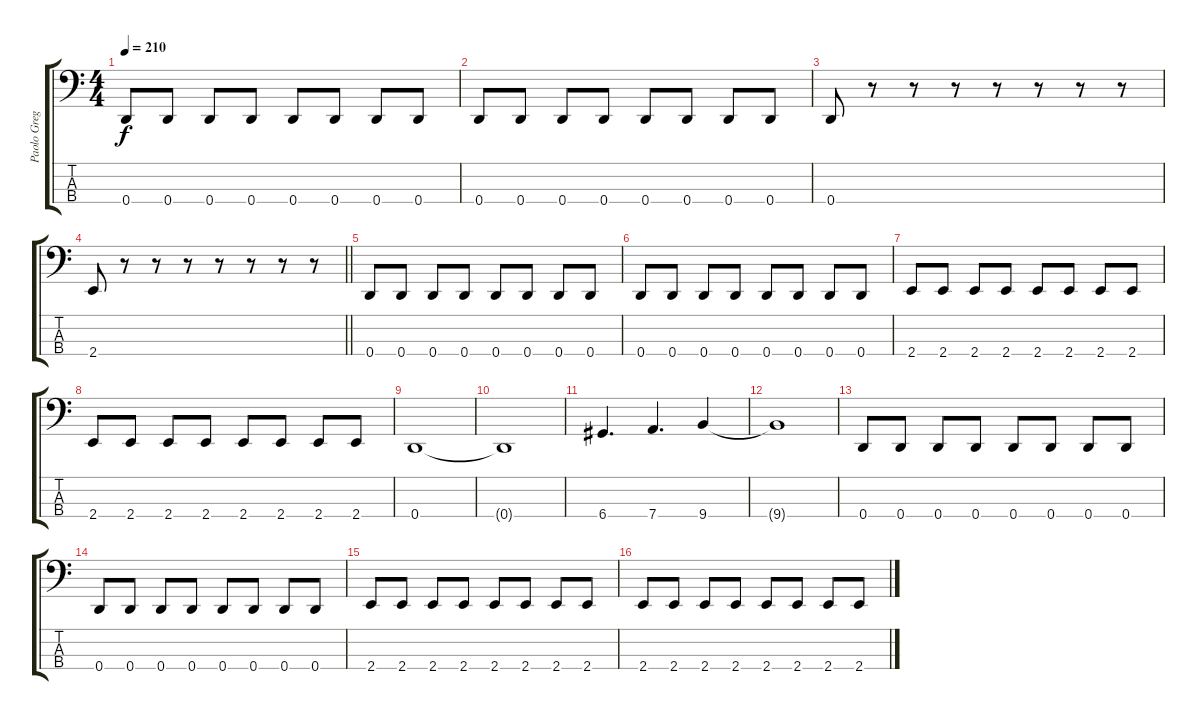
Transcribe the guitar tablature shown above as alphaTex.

\track ("Paolo Gregoletto" "Paolo Greg") {instrument electricbassfinger}
\staff {score tabs}
\tuning (G2 D2 A1 D1) {hide}
\ts (4 4)
\tempo 210
\clef f4
\ks c
0.4.8{dy f} 0.4.8 0.4.8 0.4.8 0.4.8 0.4.8 0.4.8 0.4.8 |
0.4.8 0.4.8 0.4.8 0.4.8 0.4.8 0.4.8 0.4.8 0.4.8 |
0.4.8 r.8 r.8 r.8 r.8 r.8 r.8 r.8 |
\barLineRight lightlight
2.4.8 r.8 r.8 r.8 r.8 r.8 r.8 r.8 |
0.4.8 0.4.8 0.4.8 0.4.8 0.4.8 0.4.8 0.4.8 0.4.8 |
0.4.8 0.4.8 0.4.8 0.4.8 0.4.8 0.4.8 0.4.8 0.4.8 |
2.4.8 2.4.8 2.4.8 2.4.8 2.4.8 2.4.8 2.4.8 2.4.8 |
2.4.8 2.4.8 2.4.8 2.4.8 2.4.8 2.4.8 2.4.8 2.4.8 |
0.4.1 |
0.4{t}.1 |
6.4.4{d} 7.4.4{d} 9.4.4 |
9.4{t}.1 |
0.4.8 0.4.8 0.4.8 0.4.8 0.4.8 0.4.8 0.4.8 0.4.8 |
0.4.8 0.4.8 0.4.8 0.4.8 0.4.8 0.4.8 0.4.8 0.4.8 |
2.4.8 2.4.8 2.4.8 2.4.8 2.4.8 2.4.8 2.4.8 2.4.8 |
2.4.8 2.4.8 2.4.8 2.4.8 2.4.8 2.4.8 2.4.8 2.4.8
